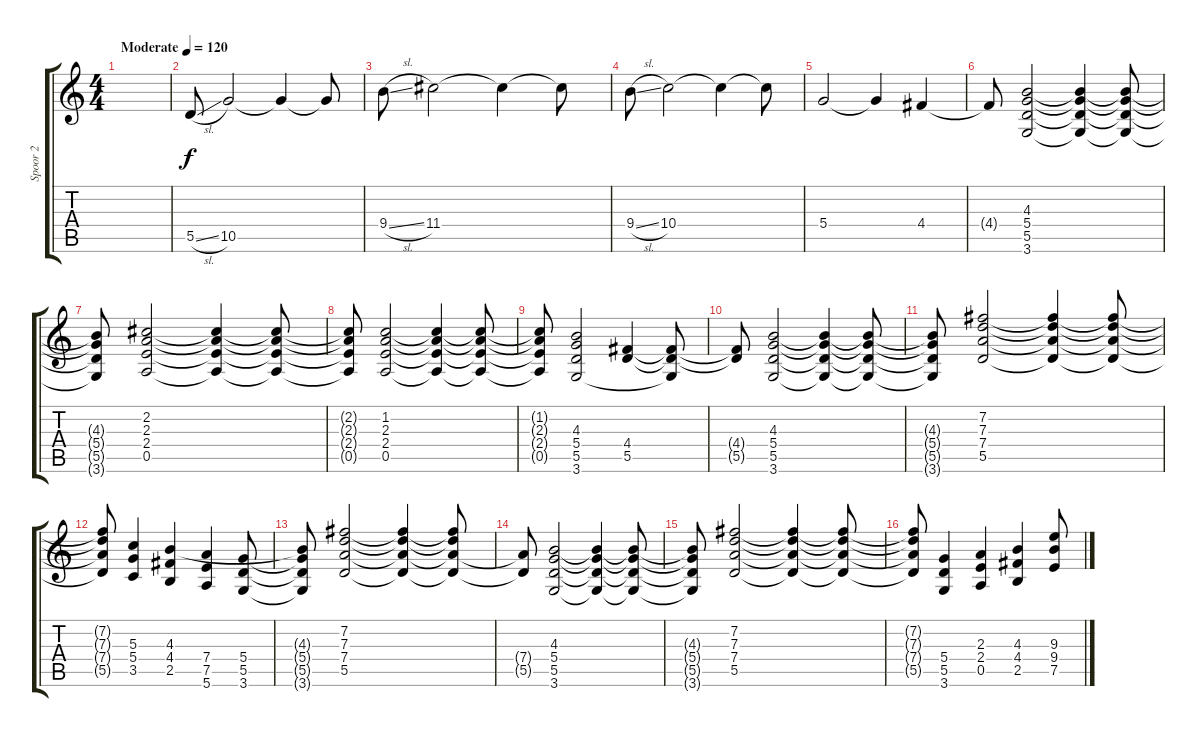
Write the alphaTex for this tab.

\track ("Spoor 2" "Spoor 2") {instrument distortionguitar}
\staff {score tabs}
\tuning (E4 B3 G3 D3 A2 E2) {hide}
\ts (4 4)
\tempo (120 "Moderate")
\clef g2
\ks c
|
5.5{sl}.8 10.5.2 10.5{t}.4 10.5{t}.8 |
9.4{sl}.8 11.4.2 11.4{t}.4 11.4{t}.8 |
9.4{sl}.8 10.4.2 10.4{t}.4 10.4{t}.8 |
5.4.2 5.4{t}.4 4.4.4 |
4.4{t}.8 (4.3 5.4 5.5 3.6).2 (4.3{t} 5.4{t} 5.5{t} 3.6{t}).4 (4.3{t} 5.4{t} 5.5{t} 3.6{t}).8 |
(4.3{t} 5.4{t} 5.5{t} 3.6{t}).8 (2.2 2.3 2.4 0.5).2 (2.2{t} 2.3{t} 2.4{t} 0.5{t}).4 (2.2{t} 2.3{t} 2.4{t} 0.5{t}).8 |
(2.2{t} 2.3{t} 2.4{t} 0.5{t}).8 (1.2 2.3 2.4 0.5).2 (1.2{t} 2.3{t} 2.4{t} 0.5{t}).4 (1.2{t} 2.3{t} 2.4{t} 0.5{t}).8 |
(1.2{t} 2.3{t} 2.4{t} 0.5{t}).8 (4.3 5.4 5.5 3.6).2 (4.4 5.5).4 (4.4{t} 5.5{t} 3.6{t}).8 |
(4.4{t} 5.5{t}).8 (4.3 5.4 5.5 3.6).2 (4.3{t} 5.4{t} 5.5{t} 3.6{t}).4 (4.3{t} 5.4{t} 5.5{t} 3.6{t}).8 |
(4.3{t} 5.4{t} 5.5{t} 3.6{t}).8 (7.2 7.3 7.4 5.5).2 (7.2{t} 7.3{t} 7.4{t} 5.5{t}).4 (7.2{t} 7.3{t} 7.4{t} 5.5{t}).8 |
(7.2{t} 7.3{t} 7.4{t} 5.5{t}).8 (5.3 5.4 3.5).4 (4.3 4.4 2.5).4 (7.4 7.5 5.6).4 (5.4 5.5 3.6).8 |
(4.3{t} 5.4{t} 5.5{t} 3.6{t}).8 (7.2 7.3 7.4 5.5).2 (7.2{t} 7.3{t} 7.4{t} 5.5{t}).4 (7.2{t} 7.3{t} 7.4{t} 5.5{t}).8 |
(7.4{t} 5.5{t}).8 (4.3 5.4 5.5 3.6).2 (4.3{t} 5.4{t} 5.5{t} 3.6{t}).4 (4.3{t} 5.4{t} 5.5{t} 3.6{t}).8 |
(4.3{t} 5.4{t} 5.5{t} 3.6{t}).8 (7.2 7.3 7.4 5.5).2 (7.2{t} 7.3{t} 7.4{t} 5.5{t}).4 (7.2{t} 7.3{t} 7.4{t} 5.5{t}).8 |
(7.2{t} 7.3{t} 7.4{t} 5.5{t}).8 (5.4 5.5 3.6).4 (2.3 2.4 0.5).4 (4.3 4.4 2.5).4 (9.3 9.4 7.5).8
